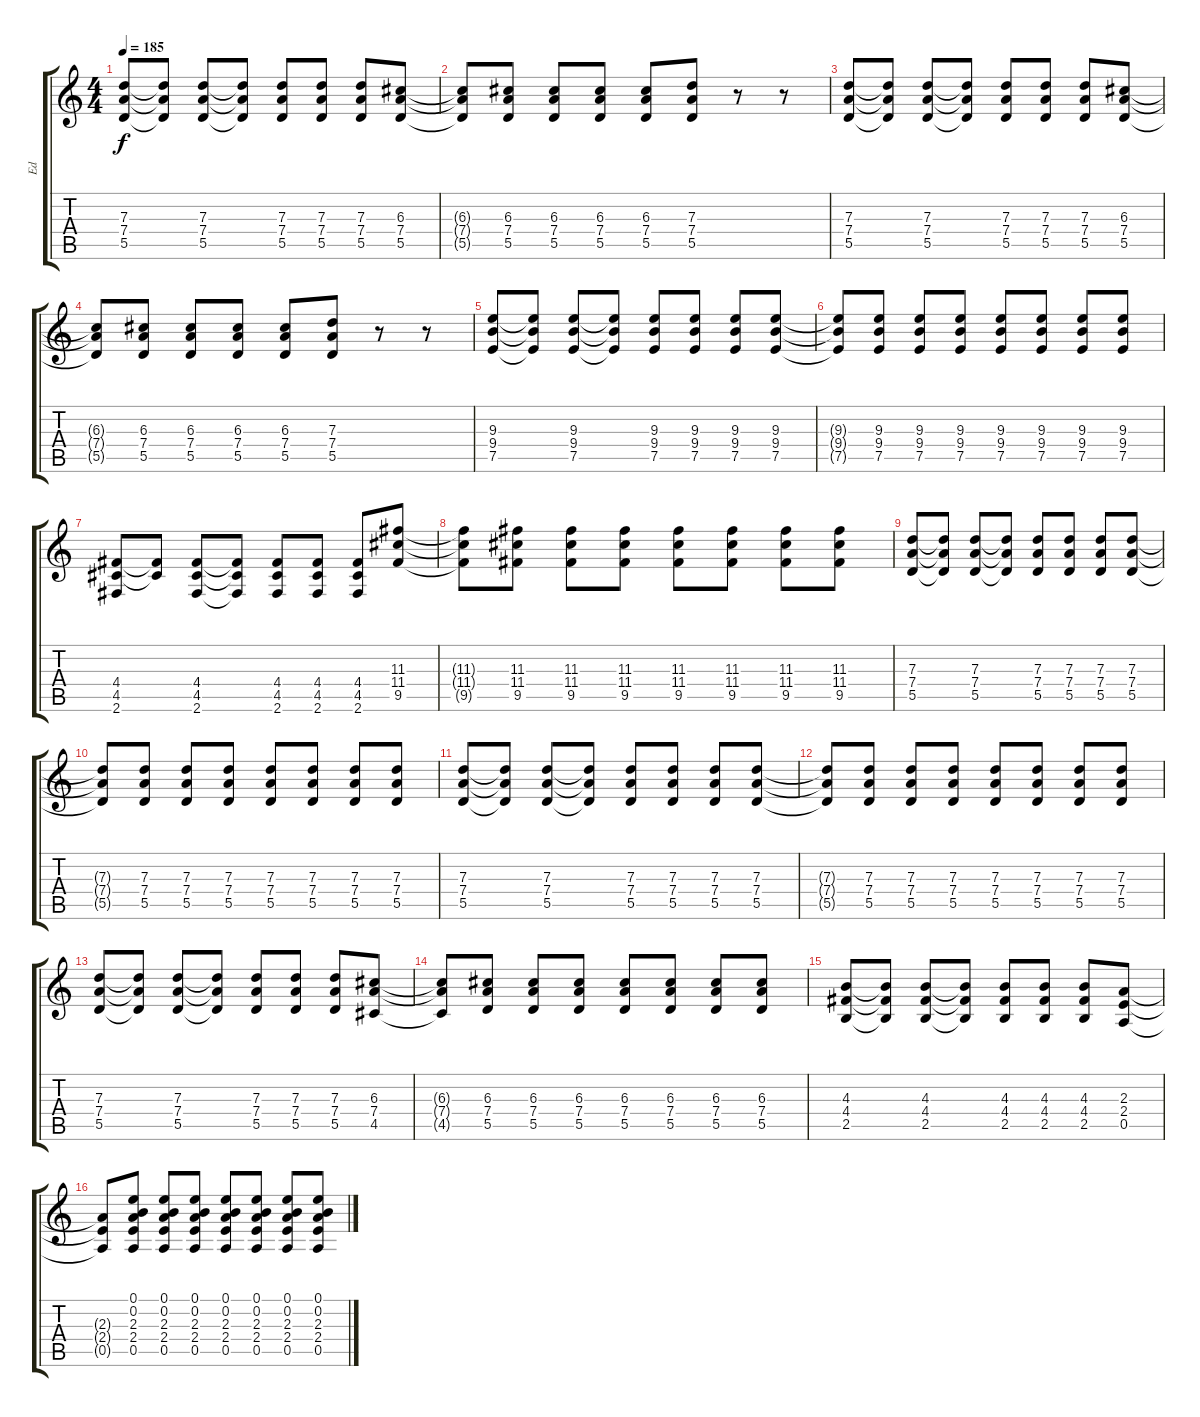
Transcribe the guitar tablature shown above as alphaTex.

\track ("Ed" "Ed") {instrument acousticguitarsteel}
\staff {score tabs}
\tuning (E4 B3 G3 D3 A2 E2) {hide}
\ts (4 4)
\tempo 185
\clef g2
\ks c
(7.3 7.4 5.5).8{lyrics (0 "") lyrics (1 "") lyrics (2 "") lyrics (3 "") lyrics (4 "") dy f} (7.3{t} 7.4{t} 5.5{t}).8{lyrics (0 "") lyrics (1 "") lyrics (2 "") lyrics (3 "") lyrics (4 "")} (7.3 7.4 5.5).8{lyrics (0 "") lyrics (1 "") lyrics (2 "") lyrics (3 "") lyrics (4 "")} (7.3{t} 7.4{t} 5.5{t}).8{lyrics (0 "") lyrics (1 "") lyrics (2 "") lyrics (3 "") lyrics (4 "")} (7.3 7.4 5.5).8{lyrics (0 "") lyrics (1 "") lyrics (2 "") lyrics (3 "") lyrics (4 "")} (7.3 7.4 5.5).8{lyrics (0 "") lyrics (1 "") lyrics (2 "") lyrics (3 "") lyrics (4 "")} (7.3 7.4 5.5).8{lyrics (0 "") lyrics (1 "") lyrics (2 "") lyrics (3 "") lyrics (4 "")} (6.3 7.4 5.5).8{lyrics (0 "") lyrics (1 "") lyrics (2 "") lyrics (3 "") lyrics (4 "")} |
(6.3{t} 7.4{t} 5.5{t}).8{lyrics (0 "") lyrics (1 "") lyrics (2 "") lyrics (3 "") lyrics (4 "")} (6.3 7.4 5.5).8{lyrics (0 "") lyrics (1 "") lyrics (2 "") lyrics (3 "") lyrics (4 "")} (6.3 7.4 5.5).8{lyrics (0 "") lyrics (1 "") lyrics (2 "") lyrics (3 "") lyrics (4 "")} (6.3 7.4 5.5).8{lyrics (0 "") lyrics (1 "") lyrics (2 "") lyrics (3 "") lyrics (4 "")} (6.3 7.4 5.5).8{lyrics (0 "") lyrics (1 "") lyrics (2 "") lyrics (3 "") lyrics (4 "")} (7.3 7.4 5.5).8{lyrics (0 "") lyrics (1 "") lyrics (2 "") lyrics (3 "") lyrics (4 "")} r.8 r.8 |
(7.3 7.4 5.5).8{lyrics (0 "") lyrics (1 "") lyrics (2 "") lyrics (3 "") lyrics (4 "")} (7.3{t} 7.4{t} 5.5{t}).8{lyrics (0 "") lyrics (1 "") lyrics (2 "") lyrics (3 "") lyrics (4 "")} (7.3 7.4 5.5).8{lyrics (0 "") lyrics (1 "") lyrics (2 "") lyrics (3 "") lyrics (4 "")} (7.3{t} 7.4{t} 5.5{t}).8{lyrics (0 "") lyrics (1 "") lyrics (2 "") lyrics (3 "") lyrics (4 "")} (7.3 7.4 5.5).8{lyrics (0 "") lyrics (1 "") lyrics (2 "") lyrics (3 "") lyrics (4 "")} (7.3 7.4 5.5).8{lyrics (0 "") lyrics (1 "") lyrics (2 "") lyrics (3 "") lyrics (4 "")} (7.3 7.4 5.5).8{lyrics (0 "") lyrics (1 "") lyrics (2 "") lyrics (3 "") lyrics (4 "")} (6.3 7.4 5.5).8{lyrics (0 "") lyrics (1 "") lyrics (2 "") lyrics (3 "") lyrics (4 "")} |
(6.3{t} 7.4{t} 5.5{t}).8{lyrics (0 "") lyrics (1 "") lyrics (2 "") lyrics (3 "") lyrics (4 "")} (6.3 7.4 5.5).8{lyrics (0 "") lyrics (1 "") lyrics (2 "") lyrics (3 "") lyrics (4 "")} (6.3 7.4 5.5).8{lyrics (0 "") lyrics (1 "") lyrics (2 "") lyrics (3 "") lyrics (4 "")} (6.3 7.4 5.5).8{lyrics (0 "") lyrics (1 "") lyrics (2 "") lyrics (3 "") lyrics (4 "")} (6.3 7.4 5.5).8{lyrics (0 "") lyrics (1 "") lyrics (2 "") lyrics (3 "") lyrics (4 "")} (7.3 7.4 5.5).8{lyrics (0 "") lyrics (1 "") lyrics (2 "") lyrics (3 "") lyrics (4 "")} r.8 r.8 |
(9.3 9.4 7.5).8{lyrics (0 "") lyrics (1 "") lyrics (2 "") lyrics (3 "") lyrics (4 "")} (9.3{t} 9.4{t} 7.5{t}).8{lyrics (0 "") lyrics (1 "") lyrics (2 "") lyrics (3 "") lyrics (4 "")} (9.3 9.4 7.5).8{lyrics (0 "") lyrics (1 "") lyrics (2 "") lyrics (3 "") lyrics (4 "")} (9.3{t} 9.4{t} 7.5{t}).8{lyrics (0 "") lyrics (1 "") lyrics (2 "") lyrics (3 "") lyrics (4 "")} (9.3 9.4 7.5).8{lyrics (0 "") lyrics (1 "") lyrics (2 "") lyrics (3 "") lyrics (4 "")} (9.3 9.4 7.5).8{lyrics (0 "") lyrics (1 "") lyrics (2 "") lyrics (3 "") lyrics (4 "")} (9.3 9.4 7.5).8{lyrics (0 "") lyrics (1 "") lyrics (2 "") lyrics (3 "") lyrics (4 "")} (9.3 9.4 7.5).8{lyrics (0 "") lyrics (1 "") lyrics (2 "") lyrics (3 "") lyrics (4 "")} |
(9.3{t} 9.4{t} 7.5{t}).8{lyrics (0 "") lyrics (1 "") lyrics (2 "") lyrics (3 "") lyrics (4 "")} (9.3 9.4 7.5).8{lyrics (0 "") lyrics (1 "") lyrics (2 "") lyrics (3 "") lyrics (4 "")} (9.3 9.4 7.5).8{lyrics (0 "") lyrics (1 "") lyrics (2 "") lyrics (3 "") lyrics (4 "")} (9.3 9.4 7.5).8{lyrics (0 "") lyrics (1 "") lyrics (2 "") lyrics (3 "") lyrics (4 "")} (9.3 9.4 7.5).8{lyrics (0 "") lyrics (1 "") lyrics (2 "") lyrics (3 "") lyrics (4 "")} (9.3 9.4 7.5).8{lyrics (0 "") lyrics (1 "") lyrics (2 "") lyrics (3 "") lyrics (4 "")} (9.3 9.4 7.5).8{lyrics (0 "") lyrics (1 "") lyrics (2 "") lyrics (3 "") lyrics (4 "")} (9.3 9.4 7.5).8{lyrics (0 "") lyrics (1 "") lyrics (2 "") lyrics (3 "") lyrics (4 "")} |
(4.4 4.5 2.6).8{lyrics (0 "") lyrics (1 "") lyrics (2 "") lyrics (3 "") lyrics (4 "")} (4.4{t} 4.5{t}).8{lyrics (0 "") lyrics (1 "") lyrics (2 "") lyrics (3 "") lyrics (4 "")} (4.4 4.5 2.6).8{lyrics (0 "") lyrics (1 "") lyrics (2 "") lyrics (3 "") lyrics (4 "")} (4.4{t} 4.5{t} 2.6{t}).8{lyrics (0 "") lyrics (1 "") lyrics (2 "") lyrics (3 "") lyrics (4 "")} (4.4 4.5 2.6).8{lyrics (0 "") lyrics (1 "") lyrics (2 "") lyrics (3 "") lyrics (4 "")} (4.4 4.5 2.6).8{lyrics (0 "") lyrics (1 "") lyrics (2 "") lyrics (3 "") lyrics (4 "")} (4.4 4.5 2.6).8{lyrics (0 "") lyrics (1 "") lyrics (2 "") lyrics (3 "") lyrics (4 "")} (11.3 11.4 9.5).8{lyrics (0 "") lyrics (1 "") lyrics (2 "") lyrics (3 "") lyrics (4 "")} |
(11.3{t} 11.4{t} 9.5{t}).8{lyrics (0 "") lyrics (1 "") lyrics (2 "") lyrics (3 "") lyrics (4 "")} (11.3 11.4 9.5).8{lyrics (0 "") lyrics (1 "") lyrics (2 "") lyrics (3 "") lyrics (4 "")} (11.3 11.4 9.5).8{lyrics (0 "") lyrics (1 "") lyrics (2 "") lyrics (3 "") lyrics (4 "")} (11.3 11.4 9.5).8{lyrics (0 "") lyrics (1 "") lyrics (2 "") lyrics (3 "") lyrics (4 "")} (11.3 11.4 9.5).8{lyrics (0 "") lyrics (1 "") lyrics (2 "") lyrics (3 "") lyrics (4 "")} (11.3 11.4 9.5).8{lyrics (0 "") lyrics (1 "") lyrics (2 "") lyrics (3 "") lyrics (4 "")} (11.3 11.4 9.5).8{lyrics (0 "") lyrics (1 "") lyrics (2 "") lyrics (3 "") lyrics (4 "")} (11.3 11.4 9.5).8{lyrics (0 "") lyrics (1 "") lyrics (2 "") lyrics (3 "") lyrics (4 "")} |
(7.3 7.4 5.5).8{lyrics (0 "") lyrics (1 "") lyrics (2 "") lyrics (3 "") lyrics (4 "")} (7.3{t} 7.4{t} 5.5{t}).8{lyrics (0 "") lyrics (1 "") lyrics (2 "") lyrics (3 "") lyrics (4 "")} (7.3 7.4 5.5).8{lyrics (0 "") lyrics (1 "") lyrics (2 "") lyrics (3 "") lyrics (4 "")} (7.3{t} 7.4{t} 5.5{t}).8{lyrics (0 "") lyrics (1 "") lyrics (2 "") lyrics (3 "") lyrics (4 "")} (7.3 7.4 5.5).8{lyrics (0 "") lyrics (1 "") lyrics (2 "") lyrics (3 "") lyrics (4 "")} (7.3 7.4 5.5).8{lyrics (0 "") lyrics (1 "") lyrics (2 "") lyrics (3 "") lyrics (4 "")} (7.3 7.4 5.5).8{lyrics (0 "") lyrics (1 "") lyrics (2 "") lyrics (3 "") lyrics (4 "")} (7.3 7.4 5.5).8{lyrics (0 "") lyrics (1 "") lyrics (2 "") lyrics (3 "") lyrics (4 "")} |
(7.3{t} 7.4{t} 5.5{t}).8{lyrics (0 "") lyrics (1 "") lyrics (2 "") lyrics (3 "") lyrics (4 "")} (7.3 7.4 5.5).8{lyrics (0 "") lyrics (1 "") lyrics (2 "") lyrics (3 "") lyrics (4 "")} (7.3 7.4 5.5).8{lyrics (0 "") lyrics (1 "") lyrics (2 "") lyrics (3 "") lyrics (4 "")} (7.3 7.4 5.5).8{lyrics (0 "") lyrics (1 "") lyrics (2 "") lyrics (3 "") lyrics (4 "")} (7.3 7.4 5.5).8{lyrics (0 "") lyrics (1 "") lyrics (2 "") lyrics (3 "") lyrics (4 "")} (7.3 7.4 5.5).8{lyrics (0 "") lyrics (1 "") lyrics (2 "") lyrics (3 "") lyrics (4 "")} (7.3 7.4 5.5).8{lyrics (0 "") lyrics (1 "") lyrics (2 "") lyrics (3 "") lyrics (4 "")} (7.3 7.4 5.5).8{lyrics (0 "") lyrics (1 "") lyrics (2 "") lyrics (3 "") lyrics (4 "")} |
(7.3 7.4 5.5).8{lyrics (0 "") lyrics (1 "") lyrics (2 "") lyrics (3 "") lyrics (4 "")} (7.3{t} 7.4{t} 5.5{t}).8{lyrics (0 "") lyrics (1 "") lyrics (2 "") lyrics (3 "") lyrics (4 "")} (7.3 7.4 5.5).8{lyrics (0 "") lyrics (1 "") lyrics (2 "") lyrics (3 "") lyrics (4 "")} (7.3{t} 7.4{t} 5.5{t}).8{lyrics (0 "") lyrics (1 "") lyrics (2 "") lyrics (3 "") lyrics (4 "")} (7.3 7.4 5.5).8{lyrics (0 "") lyrics (1 "") lyrics (2 "") lyrics (3 "") lyrics (4 "")} (7.3 7.4 5.5).8{lyrics (0 "") lyrics (1 "") lyrics (2 "") lyrics (3 "") lyrics (4 "")} (7.3 7.4 5.5).8{lyrics (0 "") lyrics (1 "") lyrics (2 "") lyrics (3 "") lyrics (4 "")} (7.3 7.4 5.5).8{lyrics (0 "") lyrics (1 "") lyrics (2 "") lyrics (3 "") lyrics (4 "")} |
(7.3{t} 7.4{t} 5.5{t}).8{lyrics (0 "") lyrics (1 "") lyrics (2 "") lyrics (3 "") lyrics (4 "")} (7.3 7.4 5.5).8{lyrics (0 "") lyrics (1 "") lyrics (2 "") lyrics (3 "") lyrics (4 "")} (7.3 7.4 5.5).8{lyrics (0 "") lyrics (1 "") lyrics (2 "") lyrics (3 "") lyrics (4 "")} (7.3 7.4 5.5).8{lyrics (0 "") lyrics (1 "") lyrics (2 "") lyrics (3 "") lyrics (4 "")} (7.3 7.4 5.5).8{lyrics (0 "") lyrics (1 "") lyrics (2 "") lyrics (3 "") lyrics (4 "")} (7.3 7.4 5.5).8{lyrics (0 "") lyrics (1 "") lyrics (2 "") lyrics (3 "") lyrics (4 "")} (7.3 7.4 5.5).8{lyrics (0 "") lyrics (1 "") lyrics (2 "") lyrics (3 "") lyrics (4 "")} (7.3 7.4 5.5).8{lyrics (0 "") lyrics (1 "") lyrics (2 "") lyrics (3 "") lyrics (4 "")} |
(7.3 7.4 5.5).8{lyrics (0 "") lyrics (1 "") lyrics (2 "") lyrics (3 "") lyrics (4 "")} (7.3{t} 7.4{t} 5.5{t}).8{lyrics (0 "") lyrics (1 "") lyrics (2 "") lyrics (3 "") lyrics (4 "")} (7.3 7.4 5.5).8{lyrics (0 "") lyrics (1 "") lyrics (2 "") lyrics (3 "") lyrics (4 "")} (7.3{t} 7.4{t} 5.5{t}).8{lyrics (0 "") lyrics (1 "") lyrics (2 "") lyrics (3 "") lyrics (4 "")} (7.3 7.4 5.5).8{lyrics (0 "") lyrics (1 "") lyrics (2 "") lyrics (3 "") lyrics (4 "")} (7.3 7.4 5.5).8{lyrics (0 "") lyrics (1 "") lyrics (2 "") lyrics (3 "") lyrics (4 "")} (7.3 7.4 5.5).8{lyrics (0 "") lyrics (1 "") lyrics (2 "") lyrics (3 "") lyrics (4 "")} (6.3 7.4 4.5).8{lyrics (0 "") lyrics (1 "") lyrics (2 "") lyrics (3 "") lyrics (4 "")} |
(6.3{t} 7.4{t} 4.5{t}).8{lyrics (0 "") lyrics (1 "") lyrics (2 "") lyrics (3 "") lyrics (4 "")} (6.3 7.4 5.5).8{lyrics (0 "") lyrics (1 "") lyrics (2 "") lyrics (3 "") lyrics (4 "")} (6.3 7.4 5.5).8{lyrics (0 "") lyrics (1 "") lyrics (2 "") lyrics (3 "") lyrics (4 "")} (6.3 7.4 5.5).8{lyrics (0 "") lyrics (1 "") lyrics (2 "") lyrics (3 "") lyrics (4 "")} (6.3 7.4 5.5).8{lyrics (0 "") lyrics (1 "") lyrics (2 "") lyrics (3 "") lyrics (4 "")} (6.3 7.4 5.5).8{lyrics (0 "") lyrics (1 "") lyrics (2 "") lyrics (3 "") lyrics (4 "")} (6.3 7.4 5.5).8{lyrics (0 "") lyrics (1 "") lyrics (2 "") lyrics (3 "") lyrics (4 "")} (6.3 7.4 5.5).8{lyrics (0 "") lyrics (1 "") lyrics (2 "") lyrics (3 "") lyrics (4 "")} |
(4.3 4.4 2.5).8{lyrics (0 "") lyrics (1 "") lyrics (2 "") lyrics (3 "") lyrics (4 "")} (4.3{t} 4.4{t} 2.5{t}).8{lyrics (0 "") lyrics (1 "") lyrics (2 "") lyrics (3 "") lyrics (4 "")} (4.3 4.4 2.5).8{lyrics (0 "") lyrics (1 "") lyrics (2 "") lyrics (3 "") lyrics (4 "")} (4.3{t} 4.4{t} 2.5{t}).8{lyrics (0 "") lyrics (1 "") lyrics (2 "") lyrics (3 "") lyrics (4 "")} (4.3 4.4 2.5).8{lyrics (0 "") lyrics (1 "") lyrics (2 "") lyrics (3 "") lyrics (4 "")} (4.3 4.4 2.5).8{lyrics (0 "") lyrics (1 "") lyrics (2 "") lyrics (3 "") lyrics (4 "")} (4.3 4.4 2.5).8{lyrics (0 "") lyrics (1 "") lyrics (2 "") lyrics (3 "") lyrics (4 "")} (2.3 2.4 0.5).8{lyrics (0 "") lyrics (1 "") lyrics (2 "") lyrics (3 "") lyrics (4 "")} |
(2.3{t} 2.4{t} 0.5{t}).8{lyrics (0 "") lyrics (1 "") lyrics (2 "") lyrics (3 "") lyrics (4 "")} (0.1 0.2 2.3 2.4 0.5).8{lyrics (0 "") lyrics (1 "") lyrics (2 "") lyrics (3 "") lyrics (4 "")} (0.1 0.2 2.3 2.4 0.5).8{lyrics (0 "") lyrics (1 "") lyrics (2 "") lyrics (3 "") lyrics (4 "")} (0.1 0.2 2.3 2.4 0.5).8{lyrics (0 "") lyrics (1 "") lyrics (2 "") lyrics (3 "") lyrics (4 "")} (0.1 0.2 2.3 2.4 0.5).8{lyrics (0 "") lyrics (1 "") lyrics (2 "") lyrics (3 "") lyrics (4 "")} (0.1 0.2 2.3 2.4 0.5).8{lyrics (0 "") lyrics (1 "") lyrics (2 "") lyrics (3 "") lyrics (4 "")} (0.1 0.2 2.3 2.4 0.5).8{lyrics (0 "") lyrics (1 "") lyrics (2 "") lyrics (3 "") lyrics (4 "")} (0.1 0.2 2.3 2.4 0.5).8{lyrics (0 "") lyrics (1 "") lyrics (2 "") lyrics (3 "") lyrics (4 "")}
